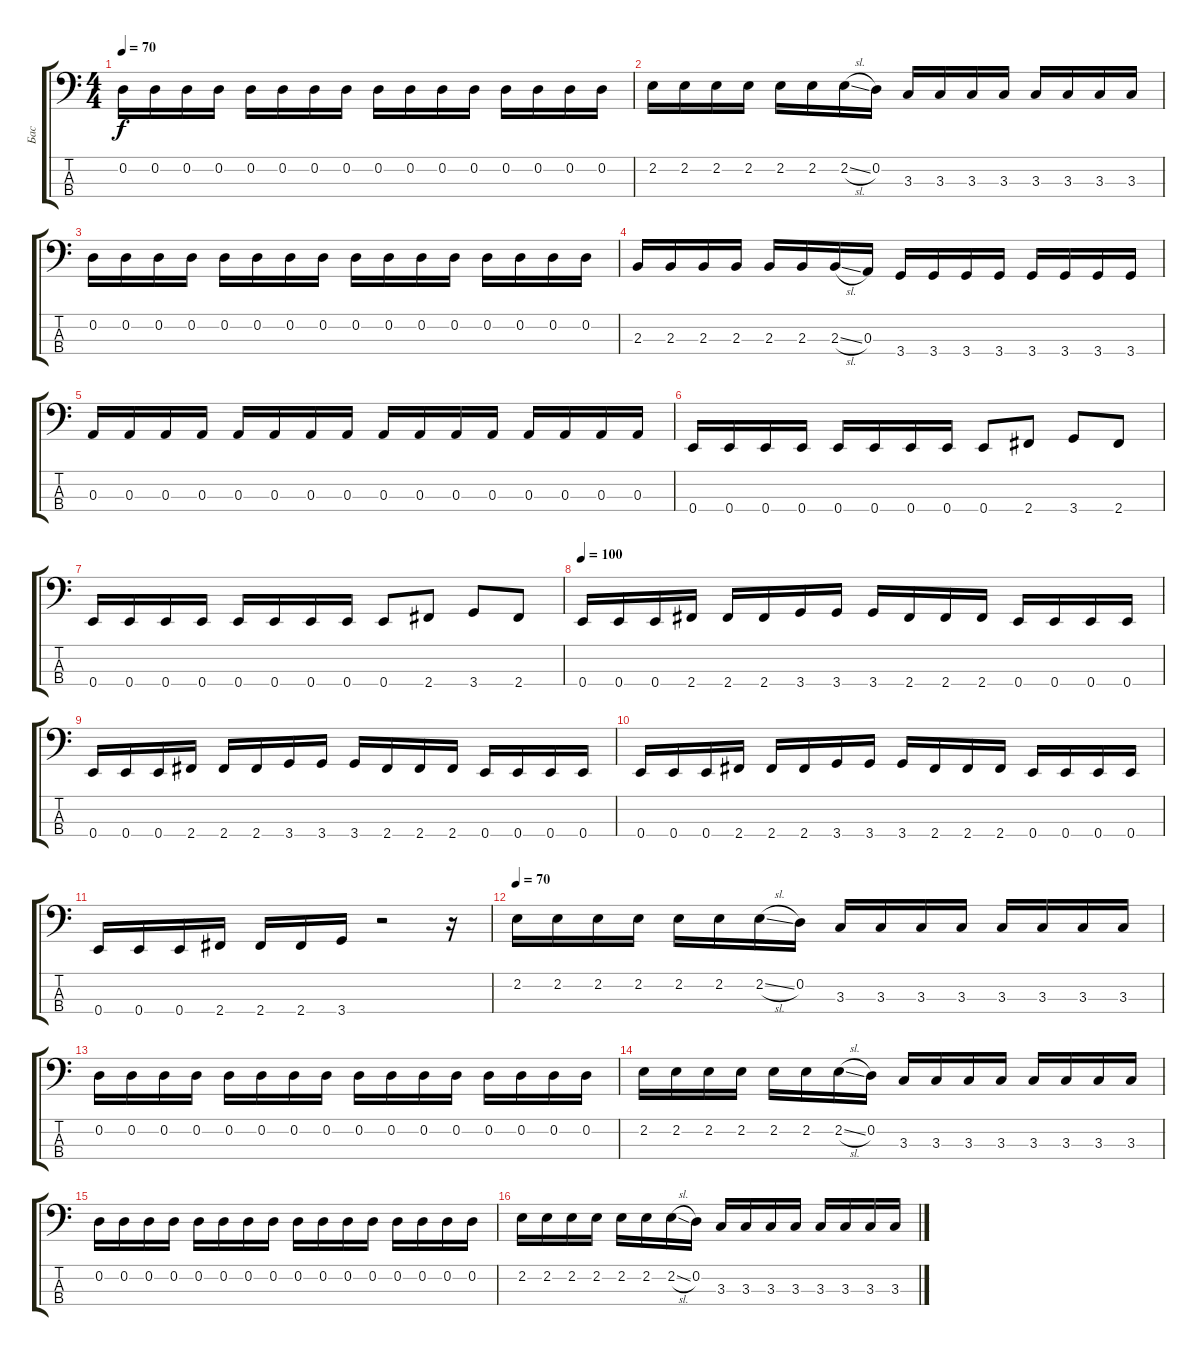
\track ("Бас" "Бас") {instrument electricbassfinger}
\staff {score tabs}
\tuning (G2 D2 A1 E1) {hide}
\ts (4 4)
\tempo 70
\clef f4
\ks c
0.2.16{dy f} 0.2.16 0.2.16 0.2.16 0.2.16 0.2.16 0.2.16 0.2.16 0.2.16 0.2.16 0.2.16 0.2.16 0.2.16 0.2.16 0.2.16 0.2.16 |
2.2.16 2.2.16 2.2.16 2.2.16 2.2.16 2.2.16 2.2{sl}.16 0.2.16 3.3.16 3.3.16 3.3.16 3.3.16 3.3.16 3.3.16 3.3.16 3.3.16 |
0.2.16 0.2.16 0.2.16 0.2.16 0.2.16 0.2.16 0.2.16 0.2.16 0.2.16 0.2.16 0.2.16 0.2.16 0.2.16 0.2.16 0.2.16 0.2.16 |
2.3.16 2.3.16 2.3.16 2.3.16 2.3.16 2.3.16 2.3{sl}.16 0.3.16 3.4.16 3.4.16 3.4.16 3.4.16 3.4.16 3.4.16 3.4.16 3.4.16 |
0.3.16 0.3.16 0.3.16 0.3.16 0.3.16 0.3.16 0.3.16 0.3.16 0.3.16 0.3.16 0.3.16 0.3.16 0.3.16 0.3.16 0.3.16 0.3.16 |
0.4.16 0.4.16 0.4.16 0.4.16 0.4.16 0.4.16 0.4.16 0.4.16 0.4.8 2.4.8 3.4.8 2.4.8 |
0.4.16 0.4.16 0.4.16 0.4.16 0.4.16 0.4.16 0.4.16 0.4.16 0.4.8 2.4.8 3.4.8 2.4.8 |
\tempo 100
0.4.16 0.4.16 0.4.16 2.4.16 2.4.16 2.4.16 3.4.16 3.4.16 3.4.16 2.4.16 2.4.16 2.4.16 0.4.16 0.4.16 0.4.16 0.4.16 |
0.4.16 0.4.16 0.4.16 2.4.16 2.4.16 2.4.16 3.4.16 3.4.16 3.4.16 2.4.16 2.4.16 2.4.16 0.4.16 0.4.16 0.4.16 0.4.16 |
0.4.16 0.4.16 0.4.16 2.4.16 2.4.16 2.4.16 3.4.16 3.4.16 3.4.16 2.4.16 2.4.16 2.4.16 0.4.16 0.4.16 0.4.16 0.4.16 |
0.4.16 0.4.16 0.4.16 2.4.16 2.4.16 2.4.16 3.4.16 r.2 r.16 |
\tempo 70
2.2.16 2.2.16 2.2.16 2.2.16 2.2.16 2.2.16 2.2{sl}.16 0.2.16 3.3.16 3.3.16 3.3.16 3.3.16 3.3.16 3.3.16 3.3.16 3.3.16 |
0.2.16 0.2.16 0.2.16 0.2.16 0.2.16 0.2.16 0.2.16 0.2.16 0.2.16 0.2.16 0.2.16 0.2.16 0.2.16 0.2.16 0.2.16 0.2.16 |
2.2.16 2.2.16 2.2.16 2.2.16 2.2.16 2.2.16 2.2{sl}.16 0.2.16 3.3.16 3.3.16 3.3.16 3.3.16 3.3.16 3.3.16 3.3.16 3.3.16 |
0.2.16 0.2.16 0.2.16 0.2.16 0.2.16 0.2.16 0.2.16 0.2.16 0.2.16 0.2.16 0.2.16 0.2.16 0.2.16 0.2.16 0.2.16 0.2.16 |
2.2.16 2.2.16 2.2.16 2.2.16 2.2.16 2.2.16 2.2{sl}.16 0.2.16 3.3.16 3.3.16 3.3.16 3.3.16 3.3.16 3.3.16 3.3.16 3.3.16
